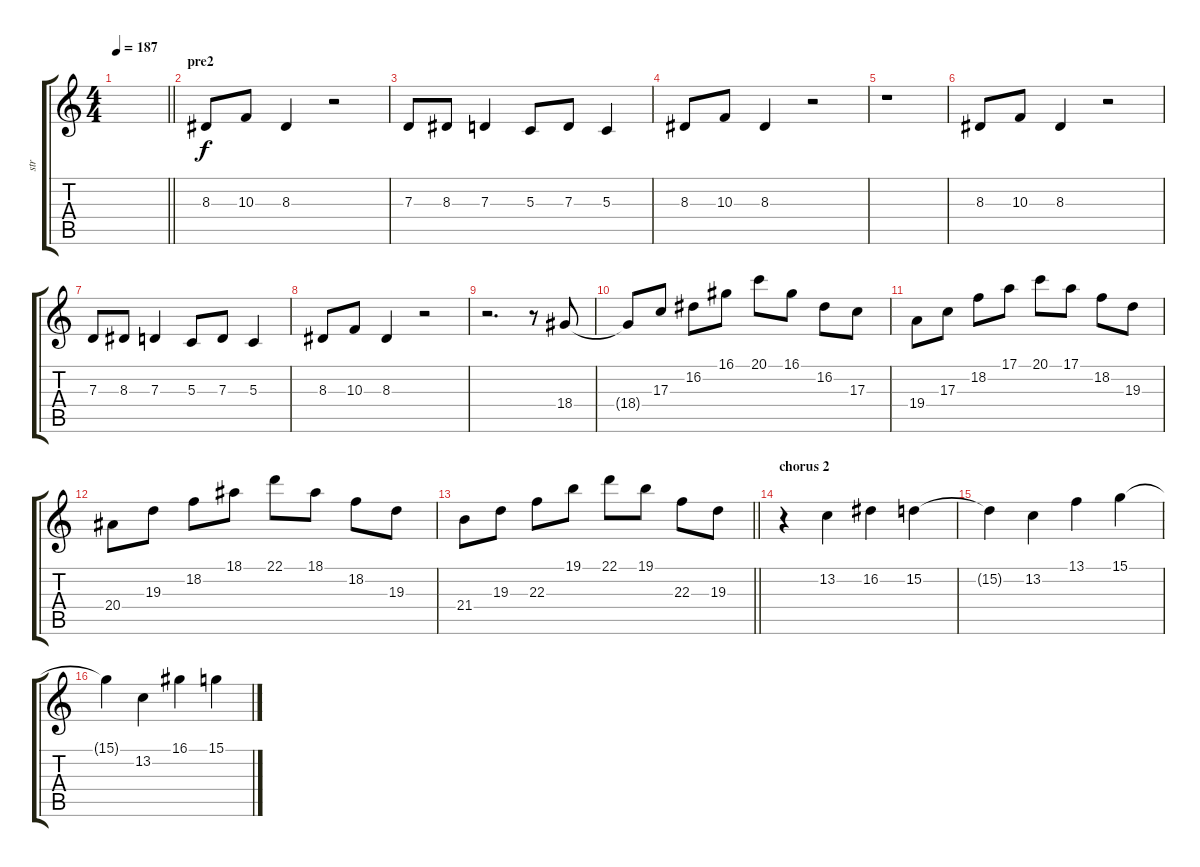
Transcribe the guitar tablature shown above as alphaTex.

\track ("str" "str") {instrument stringensemble1}
\staff {score tabs}
\tuning (E4 B3 G3 D3 A2 E2) {hide}
\ts (4 4)
\tempo 187
\clef g2
\barLineRight lightlight
\ks c
|
\section ("" "pre2")
8.3.8 10.3.8 8.3.4 r.2 |
7.3.8 8.3.8 7.3.4 5.3.8 7.3.8 5.3.4 |
8.3.8 10.3.8 8.3.4 r.2 |
r.1 |
8.3.8 10.3.8 8.3.4 r.2 |
7.3.8 8.3.8 7.3.4 5.3.8 7.3.8 5.3.4 |
8.3.8 10.3.8 8.3.4 r.2 |
r.2{d} r.8 18.4.8 |
18.4{t}.8 17.3.8 16.2.8 16.1.8 20.1.8 16.1.8 16.2.8 17.3.8 |
19.4.8 17.3.8 18.2.8 17.1.8 20.1.8 17.1.8 18.2.8 19.3.8 |
20.4.8 19.3.8 18.2.8 18.1.8 22.1.8 18.1.8 18.2.8 19.3.8 |
\barLineRight lightlight
21.4.8 19.3.8 22.3.8 19.1.8 22.1.8 19.1.8 22.3.8 19.3.8 |
\section ("" "chorus 2")
r.4 13.2.4 16.2.4 15.2.4 |
15.2{t}.4 13.2.4 13.1.4 15.1.4 |
15.1{t}.4 13.2.4 16.1.4 15.1.4
